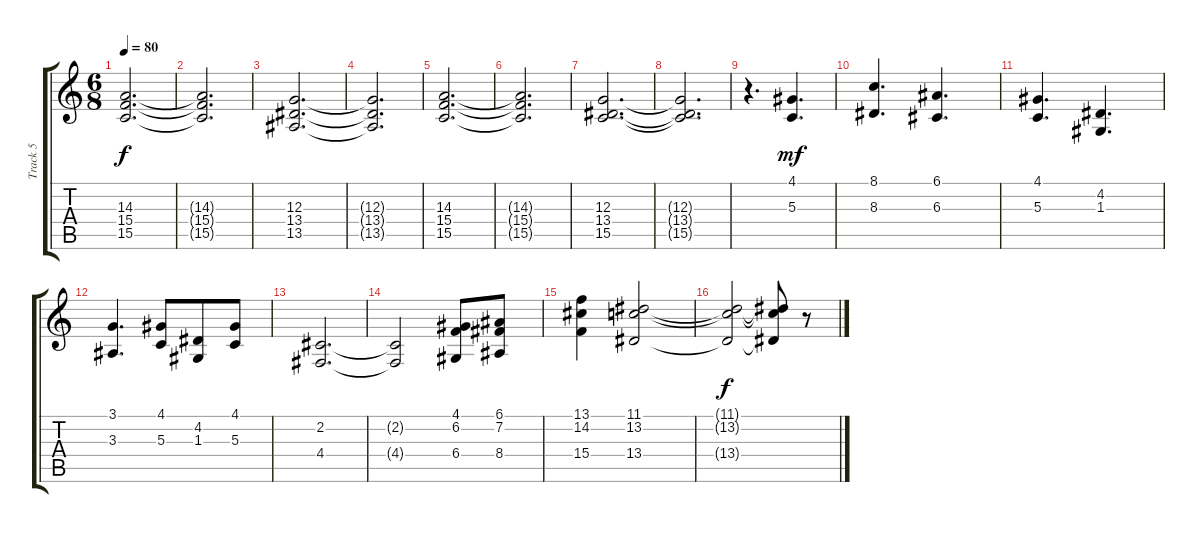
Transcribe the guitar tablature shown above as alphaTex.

\track ("Track 5" "Track 5") {instrument stringensemble1}
\staff {score tabs}
\tuning (E4 B3 G3 D3 A2 E2) {hide}
\ts (6 8)
\tempo 80
\clef g2
\ks c
(14.3 15.4 15.5).2{d dy f} |
(14.3{t} 15.4{t} 15.5{t}).2{d} |
(12.3 13.4 13.5).2{d} |
(12.3{t} 13.4{t} 13.5{t}).2{d} |
(14.3 15.4 15.5).2{d} |
(14.3{t} 15.4{t} 15.5{t}).2{d} |
(12.3 13.4 15.5).2{d} |
(12.3{t} 13.4{t} 15.5{t}).2{d} |
r.4{d} (4.1 5.3).4{d dy mf} |
(8.1 8.3).4{d} (6.1 6.3).4{d} |
(4.1 5.3).4{d} (4.2 1.3).4{d} |
(3.1 3.3).4{d} (4.1 5.3).8 (4.2 1.3).8 (4.1 5.3).8 |
(2.2 4.4).2{d} |
(2.2{t} 4.4{t}).2 (4.1 6.2 6.4).8 (6.1 7.2 8.4).8 |
(13.1 14.2 15.4).4 (11.1 13.2 13.4).2 |
(11.1{t} 13.2{t} 13.4{t}).2{dy f} (11.1{t} 13.2{t} 13.4{t}).8 r.8
